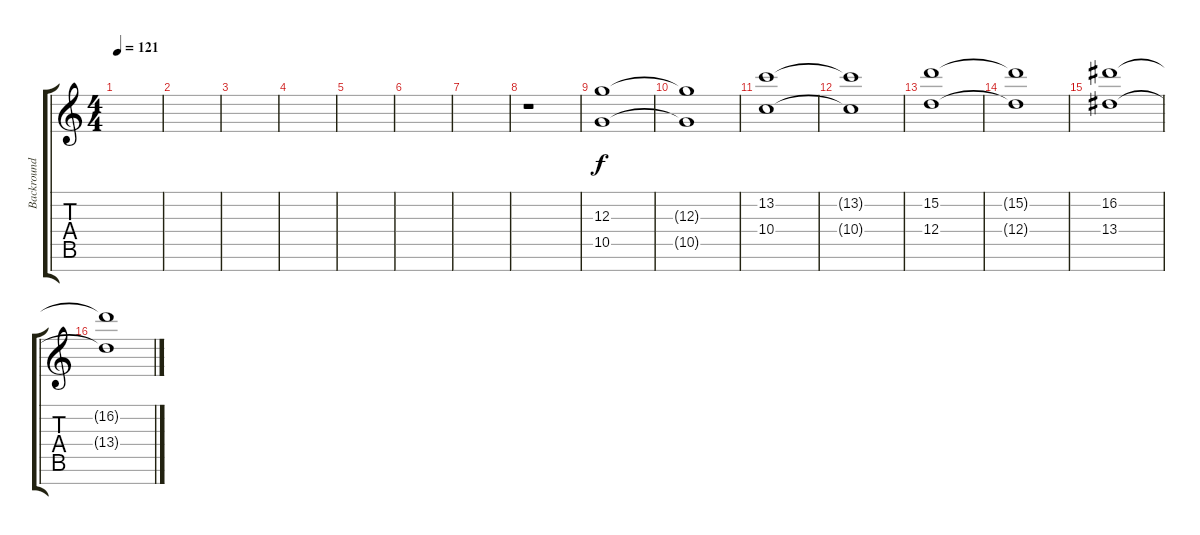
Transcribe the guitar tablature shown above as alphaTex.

\track ("Backround" "Backround") {instrument synthstrings1}
\staff {score tabs}
\tuning (E5 B4 G4 D4 A3 E3 B2) {hide}
\ts (4 4)
\tempo 121
\clef g2
\ks c
|
|
|
|
|
|
|
r.1 |
(12.3 10.5).1 |
(12.3{t} 10.5{t}).1 |
(13.2 10.4).1 |
(13.2{t} 10.4{t}).1 |
(15.2 12.4).1 |
(15.2{t} 12.4{t}).1 |
(16.2 13.4).1 |
(16.2{t} 13.4{t}).1
